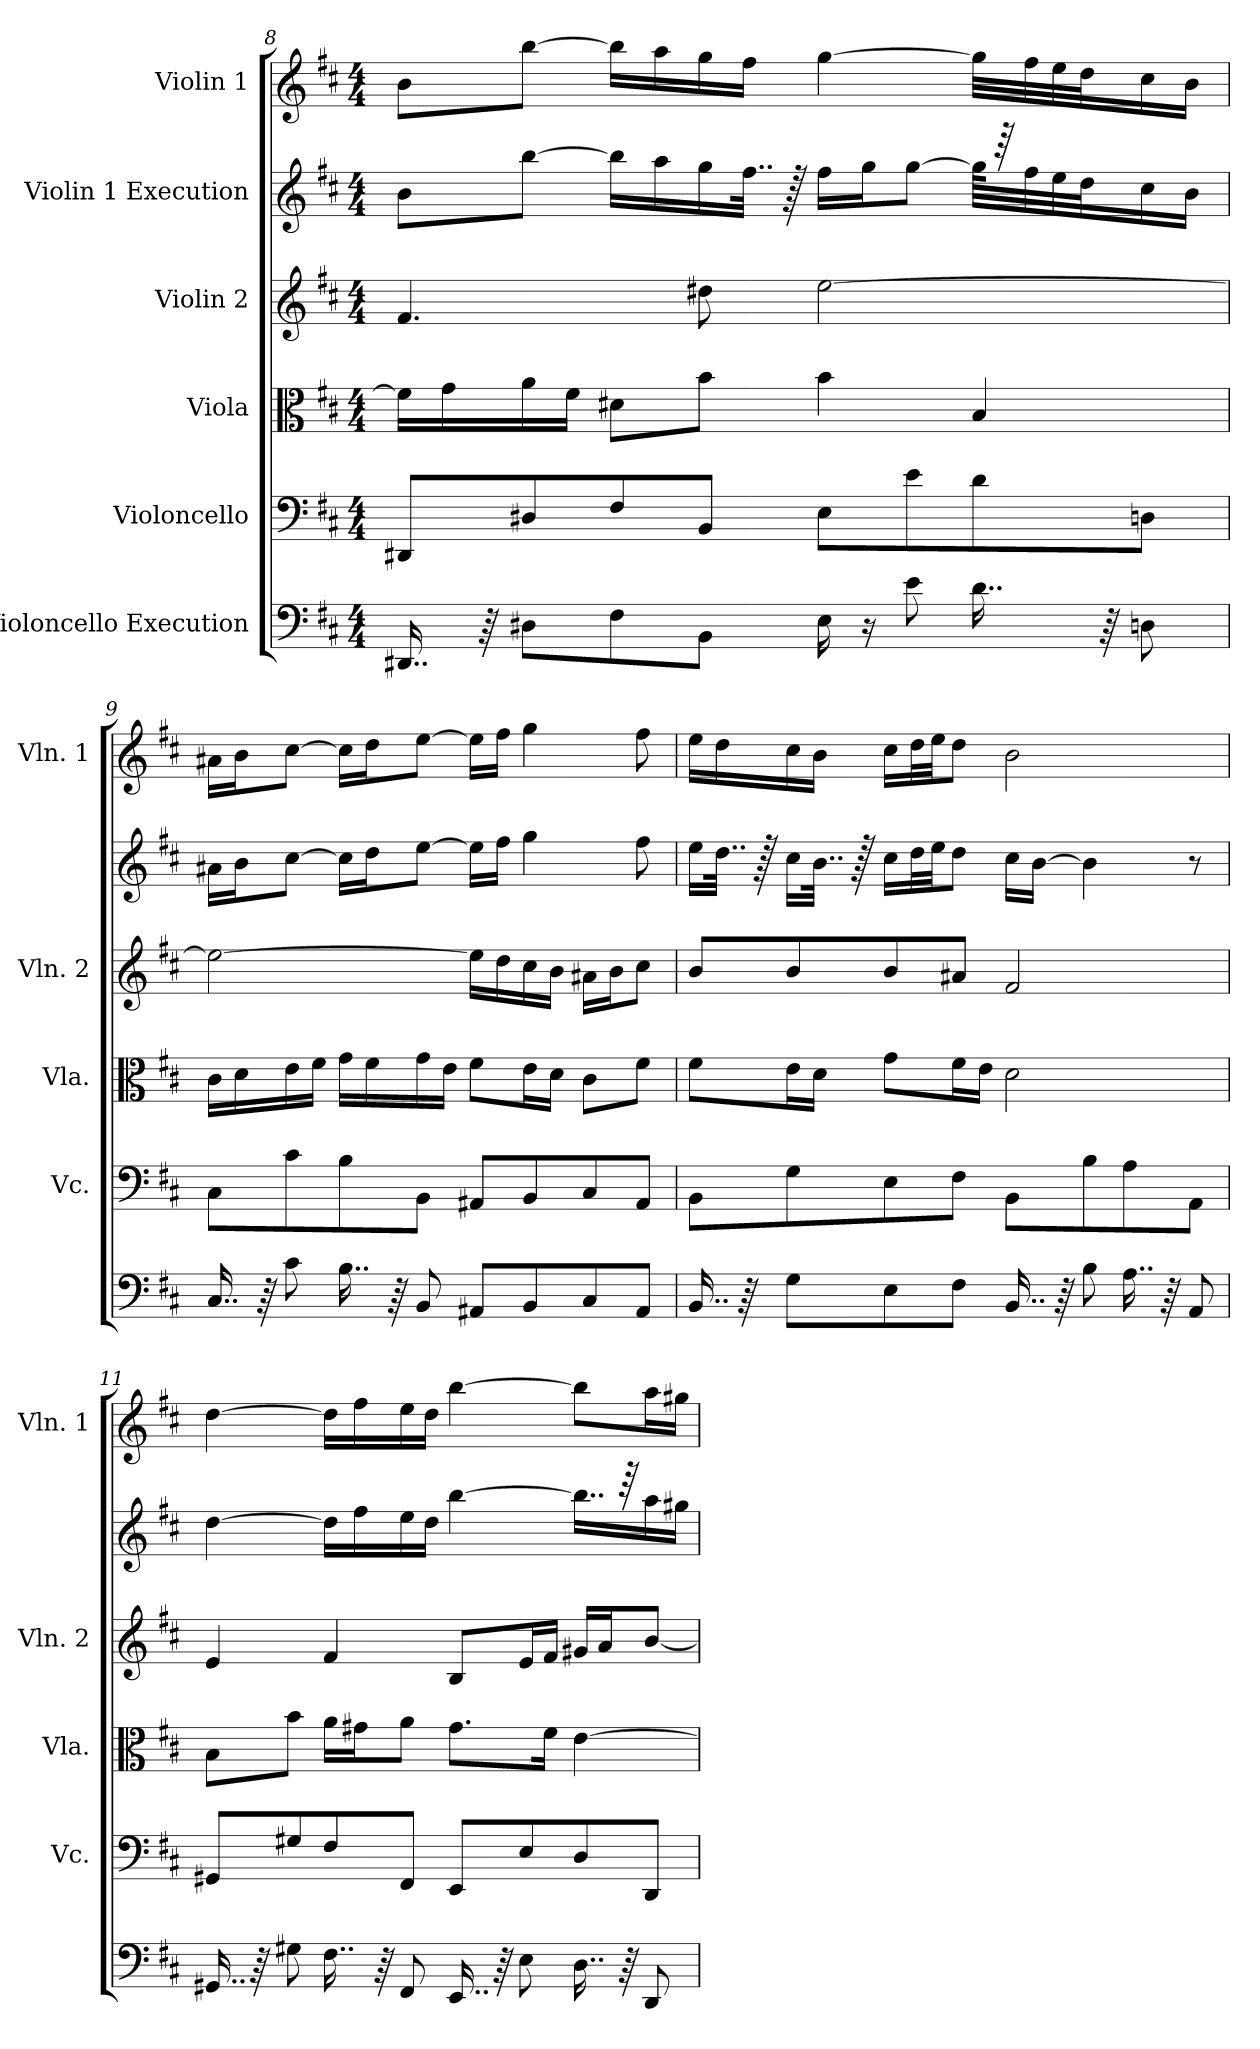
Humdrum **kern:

**kern	**kern	**kern	**kern	**kern	**kern
*part6	*part5	*part4	*part3	*part2	*part1
*staff6	*staff5	*staff4	*staff3	*staff2	*staff1
*I"Violoncello Execution	*I"Violoncello	*I"Viola	*I"Violin 2	*I"Violin 1 Execution	*I"Violin 1
*	*I'Vc.	*I'Vla.	*I'Vln. 2	*	*I'Vln. 1
!!LO:PB:g=z
*clefF4	*clefF4	*clefC3	*clefG2	*clefG2	*clefG2
*k[f#c#]	*k[f#c#]	*k[f#c#]	*k[f#c#]	*k[f#c#]	*k[f#c#]
*M4/4	*M4/4	*M4/4	*M4/4	*M4/4	*M4/4
=8	=8	=8	=8	=8	=8
16..DD#X/	8DD#X/L	16f#\LL]	4.f#/	8b\L	8b\L
.	.	16g\	.	.	.
64r	.	.	.	.	.
8D#X\L	8D#X/	16a\	.	[8bb\J	[8bb\J
.	.	16f#\JJ	.	.	.
8F#\	8F#/	8d#X\L	.	16bb\LL]	16bb\LL]
.	.	.	.	16aa\	16aa\
8BB\J	8BB/J	8b\J	8dd#X\	16gg\	16gg\
.	.	.	.	32..ff#\JJk	16ff#\JJ
.	.	.	.	128r	.
16E\	8E\L	4b\	[2ee\	16ff#\LL	[4gg\
16r	.	.	.	16gg\J	.
8e\	8e\	.	.	[8gg\J	.
16..d\	8d\	4B/	.	64gg\KLLL]	32gg\LLL]
.	.	.	.	64r	.
.	.	.	.	32ff#\	32ff#\
.	.	.	.	32ee\	32ee\
.	.	.	.	32dd\J	32dd\J
64r	.	.	.	.	.
8Dn\	8Dn\J	.	.	16cc#\	16cc#\
.	.	.	.	16b\JJ	16b\JJ
=9	=9	=9	=9	=9	=9
16..C#/	8C#\L	16c#\LL	2ee\_	16a#X\LL	16a#X\LL
.	.	16d\	.	16b\J	16b\J
64r	.	.	.	.	.
8c#\	8c#\	16e\	.	[8cc#\J	[8cc#\J
.	.	16f#\JJ	.	.	.
16..B\	8B\	16g\LL	.	16cc#\LL]	16cc#\LL]
.	.	16f#\	.	16dd\J	16dd\J
64r	.	.	.	.	.
8BB/	8BB\J	16g\	.	[8ee\J	[8ee\J
.	.	16e\JJ	.	.	.
8AA#X/L	8AA#X/L	8f#\L	16ee\LL]	16ee\LL]	16ee\LL]
.	.	.	16dd\	16ff#\JJ	16ff#\JJ
8BB/	8BB/	16e\L	16cc#\	4gg\	4gg\
.	.	16d\JJ	16b\JJ	.	.
8C#/	8C#/	8c#\L	16a#X\LL	.	.
.	.	.	16b\J	.	.
8AA#/J	8AA#/J	8f#\J	8cc#\J	8ff#\	8ff#\
!!LO:LB:g=z
=10	=10	=10	=10	=10	=10
16..BB/	8BB\L	8f#\L	8b/L	16ee\LL	16ee\LL
.	.	.	.	32..dd\JJk	16dd\
64r	.	.	.	.	.
.	.	.	.	128r	.
8G\L	8G\	16e\L	8b/	16cc#\LL	16cc#\
.	.	16d\JJ	.	32..b\JJk	16b\JJ
.	.	.	.	128r	.
8E\	8E\	8g\L	8b/	16cc#\LL	16cc#\LL
.	.	.	.	32dd\L	32dd\L
.	.	.	.	32ee\JJ	32ee\JJ
8F#\J	8F#\J	16f#\L	8a#X/J	8dd\J	8dd\J
.	.	16e\JJ	.	.	.
16..BB/	8BB\L	2d\	2f#/	16cc#\LL	2b\
.	.	.	.	[16b\JJ	.
64r	.	.	.	.	.
8B\	8B\	.	.	4b\]	.
16..A\	8A\	.	.	.	.
64r	.	.	.	.	.
8AA/	8AA\J	.	.	8r	.
=11	=11	=11	=11	=11	=11
16..GG#X/	8GG#X/L	8B\L	4e/	[4dd\	[4dd\
64r	.	.	.	.	.
8G#X\	8G#X/	8b\J	.	.	.
16..F#\	8F#/	16a\LL	4f#/	16dd\LL]	16dd\LL]
.	.	16g#X\J	.	16ff#\	16ff#\
64r	.	.	.	.	.
8FF#/	8FF#/J	8a\J	.	16ee\	16ee\
.	.	.	.	16dd\JJ	16dd\JJ
16..EE/	8EE/L	8.g#\L	8B/L	[4bb\	[4bb\
64r	.	.	.	.	.
8E\	8E/	.	16e/L	.	.
.	.	16f#\Jk	16f#/JJ	.	.
16..D\	8D/	[4e\	16g#X/LL	16..bb\LL]	8bb\L]
.	.	.	16a/J	.	.
64r	.	.	.	64r	.
8DD/	8DD/J	.	[8b/J	16aa\	16aa\L
.	.	.	.	16gg#X\JJ	16gg#X\JJ
=	=	=	=	=	=
*-	*-	*-	*-	*-	*-
